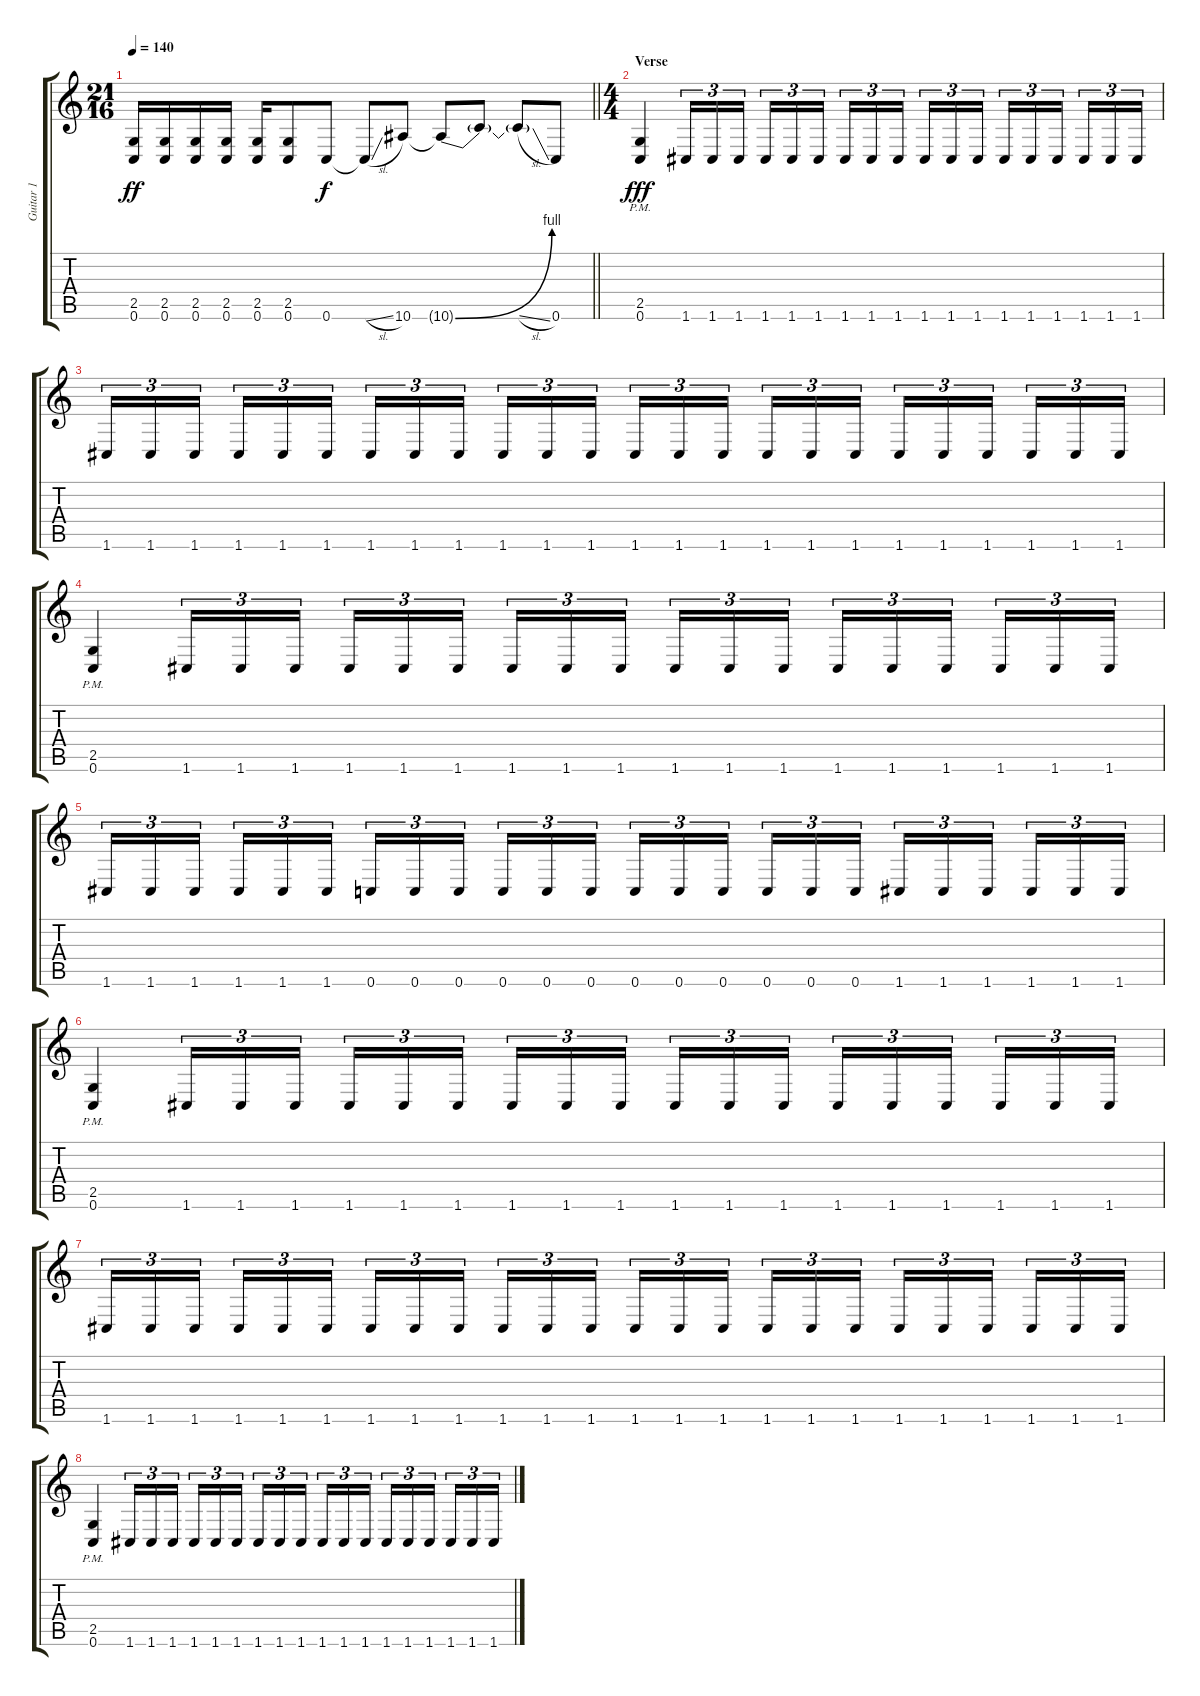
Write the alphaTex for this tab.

\track ("Guitar 1" "Guitar 1") {instrument distortionguitar}
\staff {score tabs}
\tuning (C4 G3 Eb3 Bb2 F2 C2) {hide}
\ts (21 16)
\tempo 140
\clef g2
\barLineRight lightlight
\ks c
(2.5 0.6).16{dy ff} (2.5 0.6).16 (2.5 0.6).16 (2.5 0.6).16 (2.5 0.6).16 (2.5 0.6).8 0.6.8{dy f} 0.6{sl t}.8 10.6.8 10.6{be (bend 0 0 60 4) t}.8 10.6{t}.8 10.6{sl t}.8 0.6.8 |
\ts (4 4)
\section ("" "Verse")
(2.5{pm} 0.6{pm}).4{dy fff} 1.6.16{tu (3 2)} 1.6.16{tu (3 2)} 1.6.16{tu (3 2) beam splitsecondary} 1.6.16{tu (3 2)} 1.6.16{tu (3 2)} 1.6.16{tu (3 2)} 1.6.16{tu (3 2)} 1.6.16{tu (3 2)} 1.6.16{tu (3 2) beam splitsecondary} 1.6.16{tu (3 2)} 1.6.16{tu (3 2)} 1.6.16{tu (3 2)} 1.6.16{tu (3 2)} 1.6.16{tu (3 2)} 1.6.16{tu (3 2) beam splitsecondary} 1.6.16{tu (3 2)} 1.6.16{tu (3 2)} 1.6.16{tu (3 2)} |
1.6.16{tu (3 2)} 1.6.16{tu (3 2)} 1.6.16{tu (3 2) beam splitsecondary} 1.6.16{tu (3 2)} 1.6.16{tu (3 2)} 1.6.16{tu (3 2)} 1.6.16{tu (3 2)} 1.6.16{tu (3 2)} 1.6.16{tu (3 2) beam splitsecondary} 1.6.16{tu (3 2)} 1.6.16{tu (3 2)} 1.6.16{tu (3 2)} 1.6.16{tu (3 2)} 1.6.16{tu (3 2)} 1.6.16{tu (3 2) beam splitsecondary} 1.6.16{tu (3 2)} 1.6.16{tu (3 2)} 1.6.16{tu (3 2)} 1.6.16{tu (3 2)} 1.6.16{tu (3 2)} 1.6.16{tu (3 2) beam splitsecondary} 1.6.16{tu (3 2)} 1.6.16{tu (3 2)} 1.6.16{tu (3 2)} |
(2.5{pm} 0.6{pm}).4 1.6.16{tu (3 2)} 1.6.16{tu (3 2)} 1.6.16{tu (3 2) beam splitsecondary} 1.6.16{tu (3 2)} 1.6.16{tu (3 2)} 1.6.16{tu (3 2)} 1.6.16{tu (3 2)} 1.6.16{tu (3 2)} 1.6.16{tu (3 2) beam splitsecondary} 1.6.16{tu (3 2)} 1.6.16{tu (3 2)} 1.6.16{tu (3 2)} 1.6.16{tu (3 2)} 1.6.16{tu (3 2)} 1.6.16{tu (3 2) beam splitsecondary} 1.6.16{tu (3 2)} 1.6.16{tu (3 2)} 1.6.16{tu (3 2)} |
1.6.16{tu (3 2)} 1.6.16{tu (3 2)} 1.6.16{tu (3 2) beam splitsecondary} 1.6.16{tu (3 2)} 1.6.16{tu (3 2)} 1.6.16{tu (3 2)} 0.6.16{tu (3 2)} 0.6.16{tu (3 2)} 0.6.16{tu (3 2) beam splitsecondary} 0.6.16{tu (3 2)} 0.6.16{tu (3 2)} 0.6.16{tu (3 2)} 0.6.16{tu (3 2)} 0.6.16{tu (3 2)} 0.6.16{tu (3 2) beam splitsecondary} 0.6.16{tu (3 2)} 0.6.16{tu (3 2)} 0.6.16{tu (3 2)} 1.6.16{tu (3 2)} 1.6.16{tu (3 2)} 1.6.16{tu (3 2) beam splitsecondary} 1.6.16{tu (3 2)} 1.6.16{tu (3 2)} 1.6.16{tu (3 2)} |
(2.5{pm} 0.6{pm}).4 1.6.16{tu (3 2)} 1.6.16{tu (3 2)} 1.6.16{tu (3 2) beam splitsecondary} 1.6.16{tu (3 2)} 1.6.16{tu (3 2)} 1.6.16{tu (3 2)} 1.6.16{tu (3 2)} 1.6.16{tu (3 2)} 1.6.16{tu (3 2) beam splitsecondary} 1.6.16{tu (3 2)} 1.6.16{tu (3 2)} 1.6.16{tu (3 2)} 1.6.16{tu (3 2)} 1.6.16{tu (3 2)} 1.6.16{tu (3 2) beam splitsecondary} 1.6.16{tu (3 2)} 1.6.16{tu (3 2)} 1.6.16{tu (3 2)} |
1.6.16{tu (3 2)} 1.6.16{tu (3 2)} 1.6.16{tu (3 2) beam splitsecondary} 1.6.16{tu (3 2)} 1.6.16{tu (3 2)} 1.6.16{tu (3 2)} 1.6.16{tu (3 2)} 1.6.16{tu (3 2)} 1.6.16{tu (3 2) beam splitsecondary} 1.6.16{tu (3 2)} 1.6.16{tu (3 2)} 1.6.16{tu (3 2)} 1.6.16{tu (3 2)} 1.6.16{tu (3 2)} 1.6.16{tu (3 2) beam splitsecondary} 1.6.16{tu (3 2)} 1.6.16{tu (3 2)} 1.6.16{tu (3 2)} 1.6.16{tu (3 2)} 1.6.16{tu (3 2)} 1.6.16{tu (3 2) beam splitsecondary} 1.6.16{tu (3 2)} 1.6.16{tu (3 2)} 1.6.16{tu (3 2)} |
(2.5{pm} 0.6{pm}).4 1.6.16{tu (3 2)} 1.6.16{tu (3 2)} 1.6.16{tu (3 2) beam splitsecondary} 1.6.16{tu (3 2)} 1.6.16{tu (3 2)} 1.6.16{tu (3 2)} 1.6.16{tu (3 2)} 1.6.16{tu (3 2)} 1.6.16{tu (3 2) beam splitsecondary} 1.6.16{tu (3 2)} 1.6.16{tu (3 2)} 1.6.16{tu (3 2)} 1.6.16{tu (3 2)} 1.6.16{tu (3 2)} 1.6.16{tu (3 2) beam splitsecondary} 1.6.16{tu (3 2)} 1.6.16{tu (3 2)} 1.6.16{tu (3 2)}
